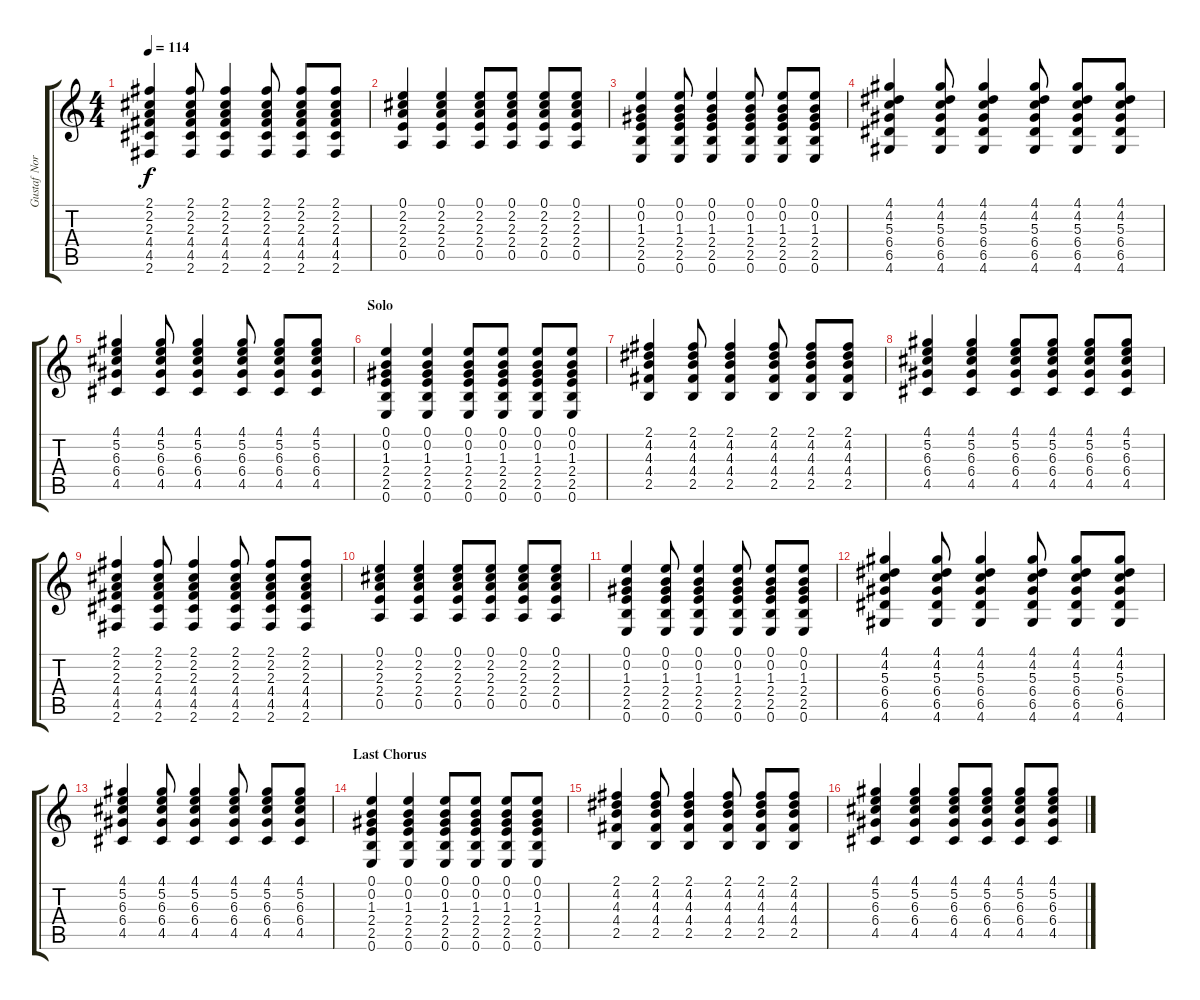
\track ("Gustaf Norén - Rhythm Guitar" "Gustaf Nor") {instrument electricguitarclean}
\staff {score tabs}
\tuning (E4 B3 G3 D3 A2 E2) {hide}
\ts (4 4)
\tempo 114
\clef g2
\ks c
(2.1 2.2 2.3 4.4 4.5 2.6).4{dy f} (2.1 2.2 2.3 4.4 4.5 2.6).8 (2.1 2.2 2.3 4.4 4.5 2.6).4 (2.1 2.2 2.3 4.4 4.5 2.6).8 (2.1 2.2 2.3 4.4 4.5 2.6).8 (2.1 2.2 2.3 4.4 4.5 2.6).8 |
(0.1 2.2 2.3 2.4 0.5).4 (0.1 2.2 2.3 2.4 0.5).4 (0.1 2.2 2.3 2.4 0.5).8 (0.1 2.2 2.3 2.4 0.5).8 (0.1 2.2 2.3 2.4 0.5).8 (0.1 2.2 2.3 2.4 0.5).8 |
(0.1 0.2 1.3 2.4 2.5 0.6).4 (0.1 0.2 1.3 2.4 2.5 0.6).8 (0.1 0.2 1.3 2.4 2.5 0.6).4 (0.1 0.2 1.3 2.4 2.5 0.6).8 (0.1 0.2 1.3 2.4 2.5 0.6).8 (0.1 0.2 1.3 2.4 2.5 0.6).8 |
(4.1 4.2 5.3 6.4 6.5 4.6).4 (4.1 4.2 5.3 6.4 6.5 4.6).8 (4.1 4.2 5.3 6.4 6.5 4.6).4 (4.1 4.2 5.3 6.4 6.5 4.6).8 (4.1 4.2 5.3 6.4 6.5 4.6).8 (4.1 4.2 5.3 6.4 6.5 4.6).8 |
(4.1 5.2 6.3 6.4 4.5).4 (4.1 5.2 6.3 6.4 4.5).8 (4.1 5.2 6.3 6.4 4.5).4 (4.1 5.2 6.3 6.4 4.5).8 (4.1 5.2 6.3 6.4 4.5).8 (4.1 5.2 6.3 6.4 4.5).8 |
\section ("" "Solo")
(0.1 0.2 1.3 2.4 2.5 0.6).4{volume 9 balance 1 instrument overdrivenguitar} (0.1 0.2 1.3 2.4 2.5 0.6).4 (0.1 0.2 1.3 2.4 2.5 0.6).8 (0.1 0.2 1.3 2.4 2.5 0.6).8 (0.1 0.2 1.3 2.4 2.5 0.6).8 (0.1 0.2 1.3 2.4 2.5 0.6).8 |
(2.1 4.2 4.3 4.4 2.5).4 (2.1 4.2 4.3 4.4 2.5).8 (2.1 4.2 4.3 4.4 2.5).4 (2.1 4.2 4.3 4.4 2.5).8 (2.1 4.2 4.3 4.4 2.5).8 (2.1 4.2 4.3 4.4 2.5).8 |
(4.1 5.2 6.3 6.4 4.5).4 (4.1 5.2 6.3 6.4 4.5).4 (4.1 5.2 6.3 6.4 4.5).8 (4.1 5.2 6.3 6.4 4.5).8 (4.1 5.2 6.3 6.4 4.5).8 (4.1 5.2 6.3 6.4 4.5).8 |
(2.1 2.2 2.3 4.4 4.5 2.6).4 (2.1 2.2 2.3 4.4 4.5 2.6).8 (2.1 2.2 2.3 4.4 4.5 2.6).4 (2.1 2.2 2.3 4.4 4.5 2.6).8 (2.1 2.2 2.3 4.4 4.5 2.6).8 (2.1 2.2 2.3 4.4 4.5 2.6).8 |
(0.1 2.2 2.3 2.4 0.5).4 (0.1 2.2 2.3 2.4 0.5).4 (0.1 2.2 2.3 2.4 0.5).8 (0.1 2.2 2.3 2.4 0.5).8 (0.1 2.2 2.3 2.4 0.5).8 (0.1 2.2 2.3 2.4 0.5).8 |
(0.1 0.2 1.3 2.4 2.5 0.6).4 (0.1 0.2 1.3 2.4 2.5 0.6).8 (0.1 0.2 1.3 2.4 2.5 0.6).4 (0.1 0.2 1.3 2.4 2.5 0.6).8 (0.1 0.2 1.3 2.4 2.5 0.6).8 (0.1 0.2 1.3 2.4 2.5 0.6).8 |
(4.1 4.2 5.3 6.4 6.5 4.6).4 (4.1 4.2 5.3 6.4 6.5 4.6).8 (4.1 4.2 5.3 6.4 6.5 4.6).4 (4.1 4.2 5.3 6.4 6.5 4.6).8 (4.1 4.2 5.3 6.4 6.5 4.6).8 (4.1 4.2 5.3 6.4 6.5 4.6).8 |
(4.1 5.2 6.3 6.4 4.5).4 (4.1 5.2 6.3 6.4 4.5).8 (4.1 5.2 6.3 6.4 4.5).4 (4.1 5.2 6.3 6.4 4.5).8 (4.1 5.2 6.3 6.4 4.5).8 (4.1 5.2 6.3 6.4 4.5).8 |
\section ("" "Last Chorus")
(0.1 0.2 1.3 2.4 2.5 0.6).4{volume 8 balance 2 instrument overdrivenguitar} (0.1 0.2 1.3 2.4 2.5 0.6).4 (0.1 0.2 1.3 2.4 2.5 0.6).8 (0.1 0.2 1.3 2.4 2.5 0.6).8 (0.1 0.2 1.3 2.4 2.5 0.6).8 (0.1 0.2 1.3 2.4 2.5 0.6).8 |
(2.1 4.2 4.3 4.4 2.5).4 (2.1 4.2 4.3 4.4 2.5).8 (2.1 4.2 4.3 4.4 2.5).4 (2.1 4.2 4.3 4.4 2.5).8 (2.1 4.2 4.3 4.4 2.5).8 (2.1 4.2 4.3 4.4 2.5).8 |
(4.1 5.2 6.3 6.4 4.5).4 (4.1 5.2 6.3 6.4 4.5).4 (4.1 5.2 6.3 6.4 4.5).8 (4.1 5.2 6.3 6.4 4.5).8 (4.1 5.2 6.3 6.4 4.5).8 (4.1 5.2 6.3 6.4 4.5).8
